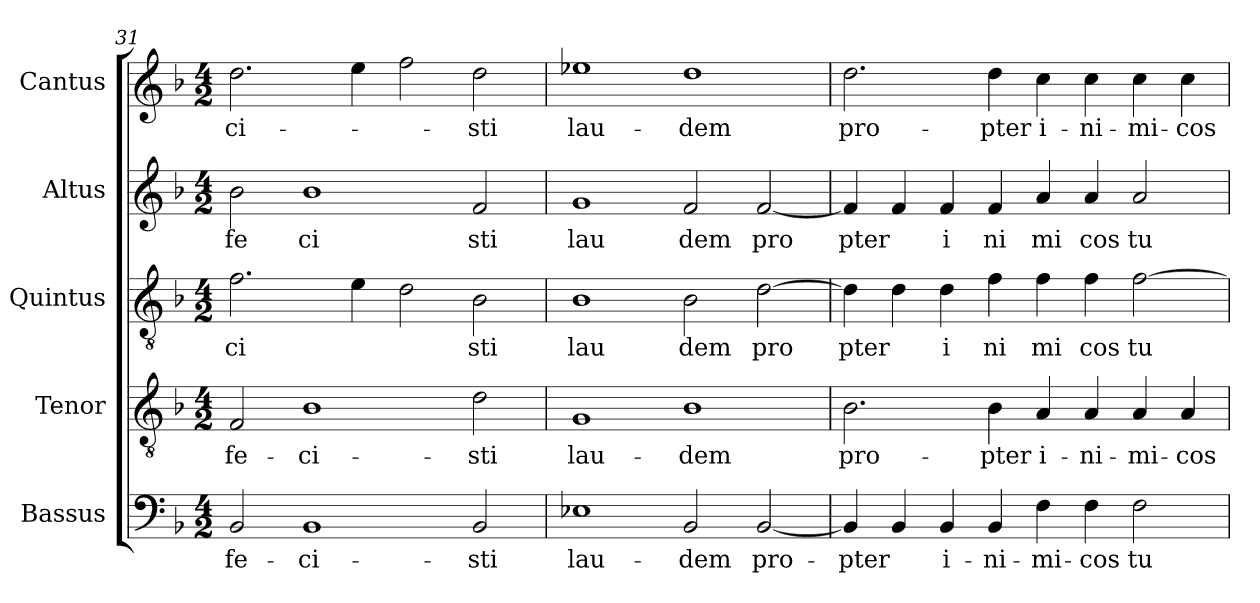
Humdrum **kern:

**kern	**text	**kern	**text	**kern	**text	**kern	**text	**kern	**text
*part5	*part5	*part4	*part4	*part3	*part3	*part2	*part2	*part1	*part1
*staff5	*staff5	*staff4	*staff4	*staff3	*staff3	*staff2	*staff2	*staff1	*staff1
*I"Bassus	*	*I"Tenor	*	*I"Quintus	*	*I"Altus	*	*I"Cantus	*
*I'Bassus	*	*I'Tenor	*	*I'Quintus	*	*I'Altus	*	*I'Cantus	*
*clefF4	*	*clefGv2	*	*clefGv2	*	*clefG2	*	*clefG2	*
*k[b-]	*	*k[b-]	*	*k[b-]	*	*k[b-]	*	*k[b-]	*
*F:	*	*F:	*	*F:	*	*F:	*	*F:	*
*M4/2	*	*M4/2	*	*M4/2	*	*M4/2	*	*M4/2	*
=31	=31	=31	=31	=31	=31	=31	=31	=31	=31
!	!LO:LY:b:cj	!	!LO:LY:b:cj	!	!LO:LY:b:cj	!	!LO:LY:b:cj	!	!LO:LY:b:cj
2BB-/	-fe-	2F/	-fe-	2.f\	ci	2b-\	fe	2.dd\	-ci-
!	!LO:LY:b:cj	!	!LO:LY:b:cj	!	!	!	!LO:LY:b:cj	!	!
1BB-	-ci-	1B-	-ci-	.	.	1b-	ci	.	.
.	.	.	.	4e\	.	.	.	4ee\	.
.	.	.	.	2d\	.	.	.	2ff\	.
!	!LO:LY:b:cj	!	!LO:LY:b:cj	!	!LO:LY:b:cj	!	!LO:LY:b:cj	!	!LO:LY:b:cj
2BB-/	-sti	2d\	-sti	2B-\	sti	2f/	sti	2dd\	-sti
=32	=32	=32	=32	=32	=32	=32	=32	=32	=32
!	!LO:LY:b:cj	!	!LO:LY:b:cj	!	!LO:LY:b:cj	!	!LO:LY:b:cj	!	!LO:LY:b:cj
1E-	lau-	1G	lau-	1B-	lau	1g	lau	1ee-X	lau-
!	!LO:LY:b:cj	!	!LO:LY:b:cj	!	!LO:LY:b:cj	!	!LO:LY:b:cj	!	!LO:LY:b:cj
2BB-/	-dem	1B-	-dem	2B-\	dem	2f/	dem	1dd	-dem
!	!LO:LY:b	!	!	!	!LO:LY:b	!	!LO:LY:b	!	!
[<2BB-/	pro-	.	.	[>2d\	pro	[<2f/	pro	.	.
=33	=33	=33	=33	=33	=33	=33	=33	=33	=33
!	!LO:LY:b	!	!LO:LY:b:cj	!	!LO:LY:b	!	!LO:LY:b	!	!LO:LY:b:cj
4BB-/]	-pter	2.B-\	pro-	4d\]	pter	4f/]	pter	2.dd\	pro-
4BB-/	.	.	.	4d\	.	4f/	.	.	.
!	!LO:LY:b:cj	!	!	!	!LO:LY:b:cj	!	!LO:LY:b:cj	!	!
4BB-/	i-	.	.	4d\	i	4f/	i	.	.
!	!LO:LY:b:cj	!	!LO:LY:b:cj	!	!LO:LY:b:cj	!	!LO:LY:b:cj	!	!LO:LY:b:cj
4BB-/	-ni-	4B-\	-pter	4f\	ni	4f/	ni	4dd\	-pter
!	!LO:LY:b:cj	!	!LO:LY:b:cj	!	!LO:LY:b:cj	!	!LO:LY:b:cj	!	!LO:LY:b:cj
4F\	-mi-	4A/	i-	4f\	mi	4a/	mi	4cc\	i-
!	!LO:LY:b:cj	!	!LO:LY:b:cj	!	!LO:LY:b:cj	!	!LO:LY:b:cj	!	!LO:LY:b:cj
4F\	-cos	4A/	-ni-	4f\	cos	4a/	cos	4cc\	-ni-
!	!LO:LY:b:cj	!	!LO:LY:b:cj	!	!LO:LY:b:cj	!	!LO:LY:b:cj	!	!LO:LY:b:cj
2F\	tu-	4A/	-mi-	[>2f\	tu	2a/	tu	4cc\	-mi-
!	!	!	!LO:LY:b:cj	!	!	!	!	!	!LO:LY:b:cj
.	.	4A/	-cos	.	.	.	.	4cc\	-cos
=	=	=	=	=	=	=	=	=	=
*-	*-	*-	*-	*-	*-	*-	*-	*-	*-
